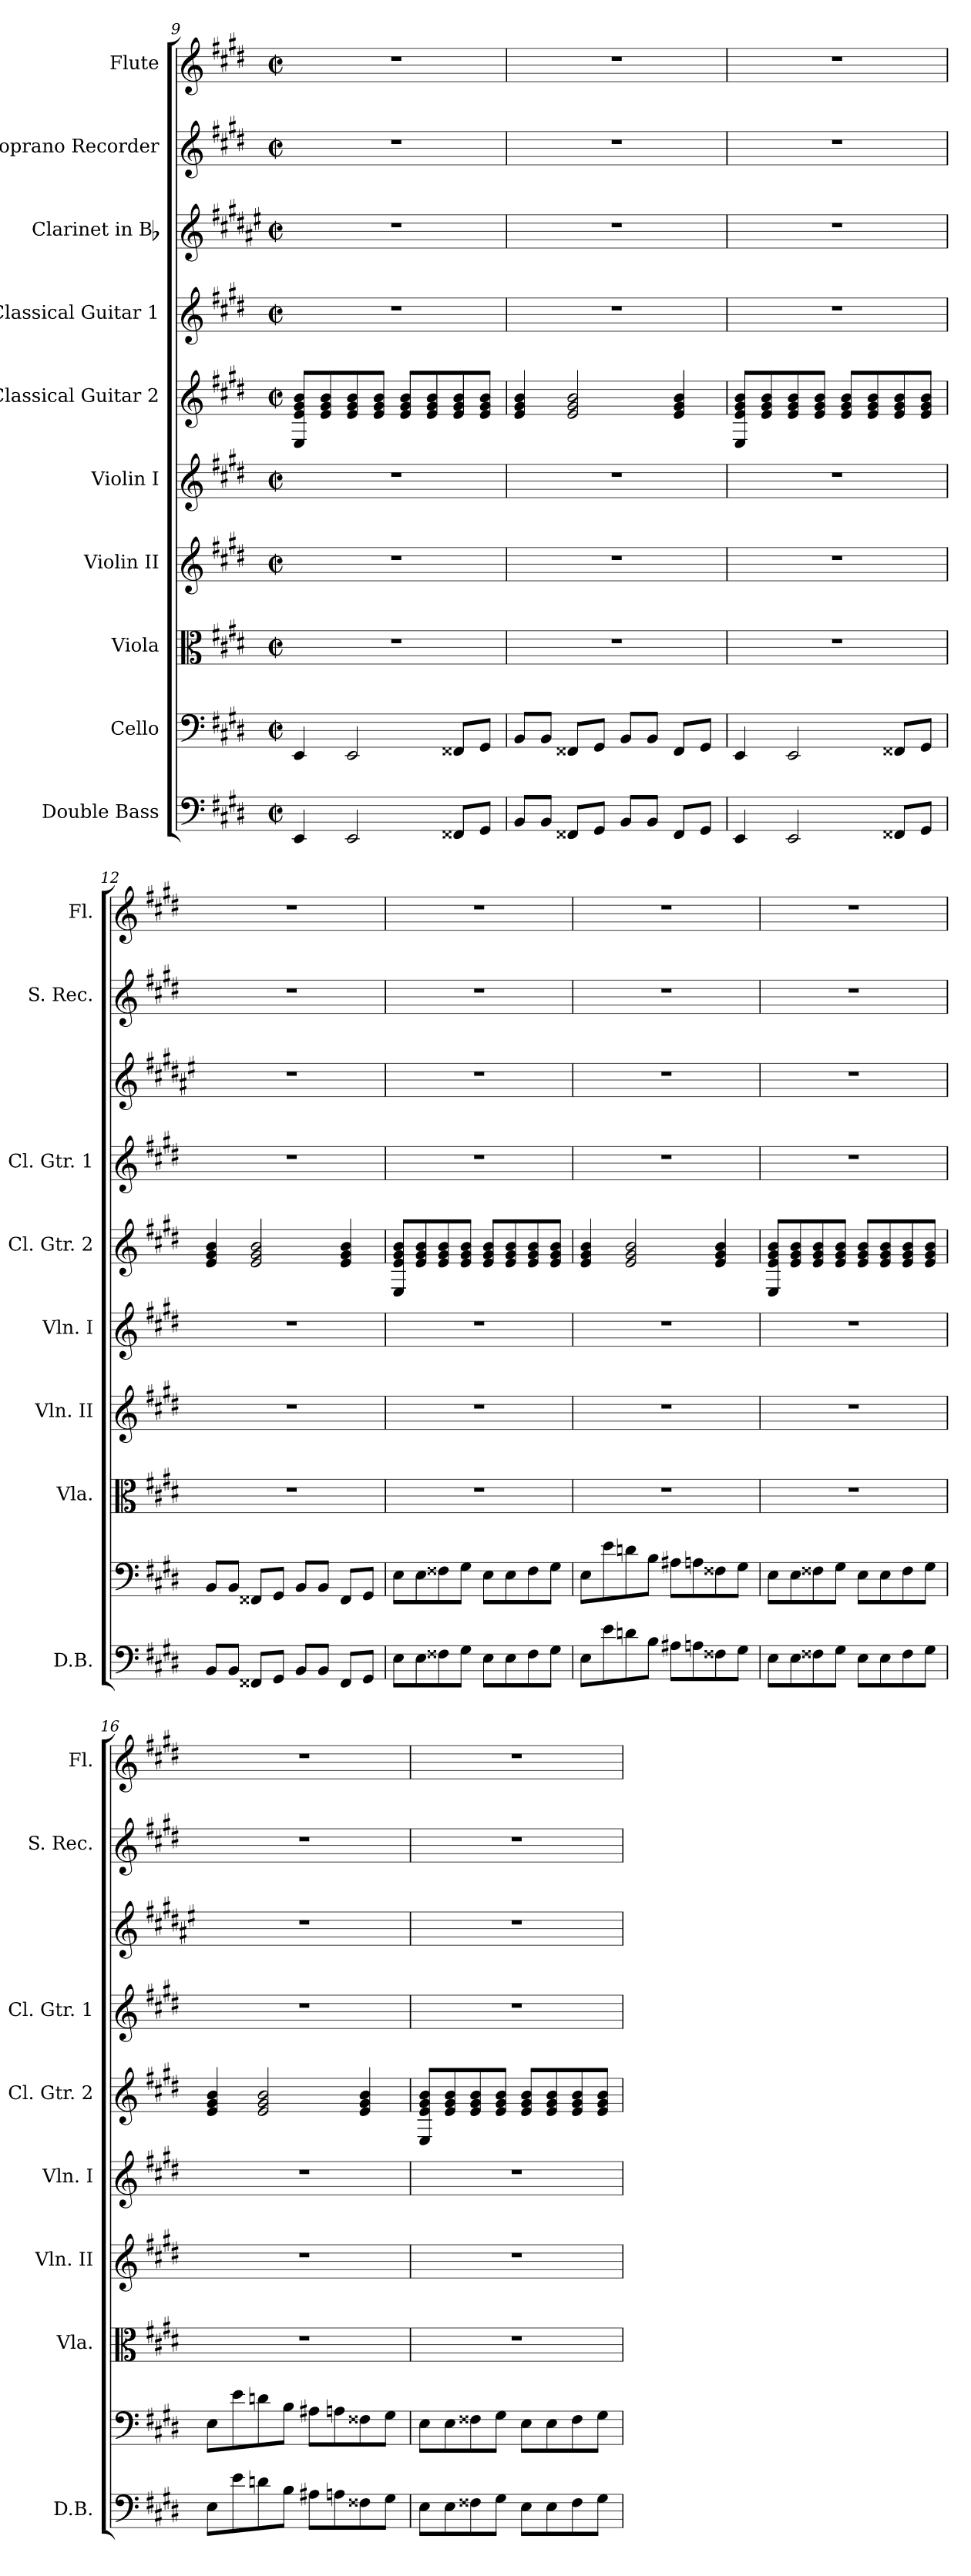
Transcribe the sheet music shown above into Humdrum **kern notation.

**kern	**kern	**kern	**kern	**kern	**kern	**kern	**kern	**kern	**kern
*part10	*part9	*part8	*part7	*part6	*part5	*part4	*part3	*part2	*part1
*staff10	*staff9	*staff8	*staff7	*staff6	*staff5	*staff4	*staff3	*staff2	*staff1
*I"Double Bass	*I"Cello	*I"Viola	*I"Violin II	*I"Violin I	*I"Classical Guitar 2	*I"Classical Guitar 1	*I"Clarinet in Bb	*I"Soprano Recorder	*I"Flute
*I'D.B.	*	*I'Vla.	*I'Vln. II	*I'Vln. I	*I'Cl. Gtr. 2	*I'Cl. Gtr. 1	*	*I'S. Rec.	*I'Fl.
*clefF4	*clefF4	*clefC3	*clefG2	*clefG2	*clefG2	*clefG2	*clefG2	*clefG2	*clefG2
*ITrd7c12	*	*	*	*	*ITrd7c12	*ITrd7c12	*ITrd1c2	*ITrd-7c-12	*
*k[f#c#g#d#]	*k[f#c#g#d#]	*k[f#c#g#d#]	*k[f#c#g#d#]	*k[f#c#g#d#]	*k[f#c#g#d#]	*k[f#c#g#d#]	*k[f#c#g#d#]	*k[f#c#g#d#]	*k[f#c#g#d#]
*E:	*E:	*E:	*E:	*E:	*E:	*E:	*E:	*E:	*E:
*M2/2	*M2/2	*M2/2	*M2/2	*M2/2	*M2/2	*M2/2	*M2/2	*M2/2	*M2/2
*met(c|)	*met(c|)	*met(c|)	*met(c|)	*met(c|)	*met(c|)	*met(c|)	*met(c|)	*met(c|)	*met(c|)
=9	=9	=9	=9	=9	=9	=9	=9	=9	=9
4EEE/	4EE/	1r	1r	1r	8EE/ 8E/ 8G#/ 8B/L	1r	1r	1r	1r
.	.	.	.	.	8E/ 8G#/ 8B/	.	.	.	.
2EEE/	2EE/	.	.	.	8E/ 8G#/ 8B/	.	.	.	.
.	.	.	.	.	8E/ 8G#/ 8B/J	.	.	.	.
.	.	.	.	.	8E/ 8G#/ 8B/L	.	.	.	.
.	.	.	.	.	8E/ 8G#/ 8B/	.	.	.	.
8FFF##X/L	8FF##X/L	.	.	.	8E/ 8G#/ 8B/	.	.	.	.
8GGG#/J	8GG#/J	.	.	.	8E/ 8G#/ 8B/J	.	.	.	.
=10	=10	=10	=10	=10	=10	=10	=10	=10	=10
8BBB/L	8BB/L	1r	1r	1r	4E/ 4G#/ 4B/	1r	1r	1r	1r
8BBB/J	8BB/J	.	.	.	.	.	.	.	.
8FFF##X/L	8FF##X/L	.	.	.	2E/ 2G#/ 2B/	.	.	.	.
8GGG#/J	8GG#/J	.	.	.	.	.	.	.	.
8BBB/L	8BB/L	.	.	.	.	.	.	.	.
8BBB/J	8BB/J	.	.	.	.	.	.	.	.
8FFF##/L	8FF##/L	.	.	.	4E/ 4G#/ 4B/	.	.	.	.
8GGG#/J	8GG#/J	.	.	.	.	.	.	.	.
=11	=11	=11	=11	=11	=11	=11	=11	=11	=11
4EEE/	4EE/	1r	1r	1r	8EE/ 8E/ 8G#/ 8B/L	1r	1r	1r	1r
.	.	.	.	.	8E/ 8G#/ 8B/	.	.	.	.
2EEE/	2EE/	.	.	.	8E/ 8G#/ 8B/	.	.	.	.
.	.	.	.	.	8E/ 8G#/ 8B/J	.	.	.	.
.	.	.	.	.	8E/ 8G#/ 8B/L	.	.	.	.
.	.	.	.	.	8E/ 8G#/ 8B/	.	.	.	.
8FFF##X/L	8FF##X/L	.	.	.	8E/ 8G#/ 8B/	.	.	.	.
8GGG#/J	8GG#/J	.	.	.	8E/ 8G#/ 8B/J	.	.	.	.
!!LO:PB:g=z
=12	=12	=12	=12	=12	=12	=12	=12	=12	=12
8BBB/L	8BB/L	1r	1r	1r	4E/ 4G#/ 4B/	1r	1r	1r	1r
8BBB/J	8BB/J	.	.	.	.	.	.	.	.
8FFF##X/L	8FF##X/L	.	.	.	2E/ 2G#/ 2B/	.	.	.	.
8GGG#/J	8GG#/J	.	.	.	.	.	.	.	.
8BBB/L	8BB/L	.	.	.	.	.	.	.	.
8BBB/J	8BB/J	.	.	.	.	.	.	.	.
8FFF##/L	8FF##/L	.	.	.	4E/ 4G#/ 4B/	.	.	.	.
8GGG#/J	8GG#/J	.	.	.	.	.	.	.	.
=13	=13	=13	=13	=13	=13	=13	=13	=13	=13
8EE\L	8E\L	1r	1r	1r	8EE/ 8E/ 8G#/ 8B/L	1r	1r	1r	1r
8EE\	8E\	.	.	.	8E/ 8G#/ 8B/	.	.	.	.
8FF##X\	8F##X\	.	.	.	8E/ 8G#/ 8B/	.	.	.	.
8GG#\J	8G#\J	.	.	.	8E/ 8G#/ 8B/J	.	.	.	.
8EE\L	8E\L	.	.	.	8E/ 8G#/ 8B/L	.	.	.	.
8EE\	8E\	.	.	.	8E/ 8G#/ 8B/	.	.	.	.
8FF##\	8F##\	.	.	.	8E/ 8G#/ 8B/	.	.	.	.
8GG#\J	8G#\J	.	.	.	8E/ 8G#/ 8B/J	.	.	.	.
=14	=14	=14	=14	=14	=14	=14	=14	=14	=14
8EE\L	8E\L	1r	1r	1r	4E/ 4G#/ 4B/	1r	1r	1r	1r
8E\	8e\	.	.	.	.	.	.	.	.
8Dn\	8dn\	.	.	.	2E/ 2G#/ 2B/	.	.	.	.
8BB\J	8B\J	.	.	.	.	.	.	.	.
8AA#X\L	8A#X\L	.	.	.	.	.	.	.	.
8AAn\	8An\	.	.	.	.	.	.	.	.
8FF##X\	8F##X\	.	.	.	4E/ 4G#/ 4B/	.	.	.	.
8GG#\J	8G#\J	.	.	.	.	.	.	.	.
=15	=15	=15	=15	=15	=15	=15	=15	=15	=15
8EE\L	8E\L	1r	1r	1r	8EE/ 8E/ 8G#/ 8B/L	1r	1r	1r	1r
8EE\	8E\	.	.	.	8E/ 8G#/ 8B/	.	.	.	.
8FF##X\	8F##X\	.	.	.	8E/ 8G#/ 8B/	.	.	.	.
8GG#\J	8G#\J	.	.	.	8E/ 8G#/ 8B/J	.	.	.	.
8EE\L	8E\L	.	.	.	8E/ 8G#/ 8B/L	.	.	.	.
8EE\	8E\	.	.	.	8E/ 8G#/ 8B/	.	.	.	.
8FF##\	8F##\	.	.	.	8E/ 8G#/ 8B/	.	.	.	.
8GG#\J	8G#\J	.	.	.	8E/ 8G#/ 8B/J	.	.	.	.
!!LO:PB:g=z
=16	=16	=16	=16	=16	=16	=16	=16	=16	=16
8EE\L	8E\L	1r	1r	1r	4E/ 4G#/ 4B/	1r	1r	1r	1r
8E\	8e\	.	.	.	.	.	.	.	.
8Dn\	8dn\	.	.	.	2E/ 2G#/ 2B/	.	.	.	.
8BB\J	8B\J	.	.	.	.	.	.	.	.
8AA#X\L	8A#X\L	.	.	.	.	.	.	.	.
8AAn\	8An\	.	.	.	.	.	.	.	.
8FF##X\	8F##X\	.	.	.	4E/ 4G#/ 4B/	.	.	.	.
8GG#\J	8G#\J	.	.	.	.	.	.	.	.
=17	=17	=17	=17	=17	=17	=17	=17	=17	=17
8EE\L	8E\L	1r	1r	1r	8EE/ 8E/ 8G#/ 8B/L	1r	1r	1r	1r
8EE\	8E\	.	.	.	8E/ 8G#/ 8B/	.	.	.	.
8FF##X\	8F##X\	.	.	.	8E/ 8G#/ 8B/	.	.	.	.
8GG#\J	8G#\J	.	.	.	8E/ 8G#/ 8B/J	.	.	.	.
8EE\L	8E\L	.	.	.	8E/ 8G#/ 8B/L	.	.	.	.
8EE\	8E\	.	.	.	8E/ 8G#/ 8B/	.	.	.	.
8FF##\	8F##\	.	.	.	8E/ 8G#/ 8B/	.	.	.	.
8GG#\J	8G#\J	.	.	.	8E/ 8G#/ 8B/J	.	.	.	.
=	=	=	=	=	=	=	=	=	=
*-	*-	*-	*-	*-	*-	*-	*-	*-	*-
